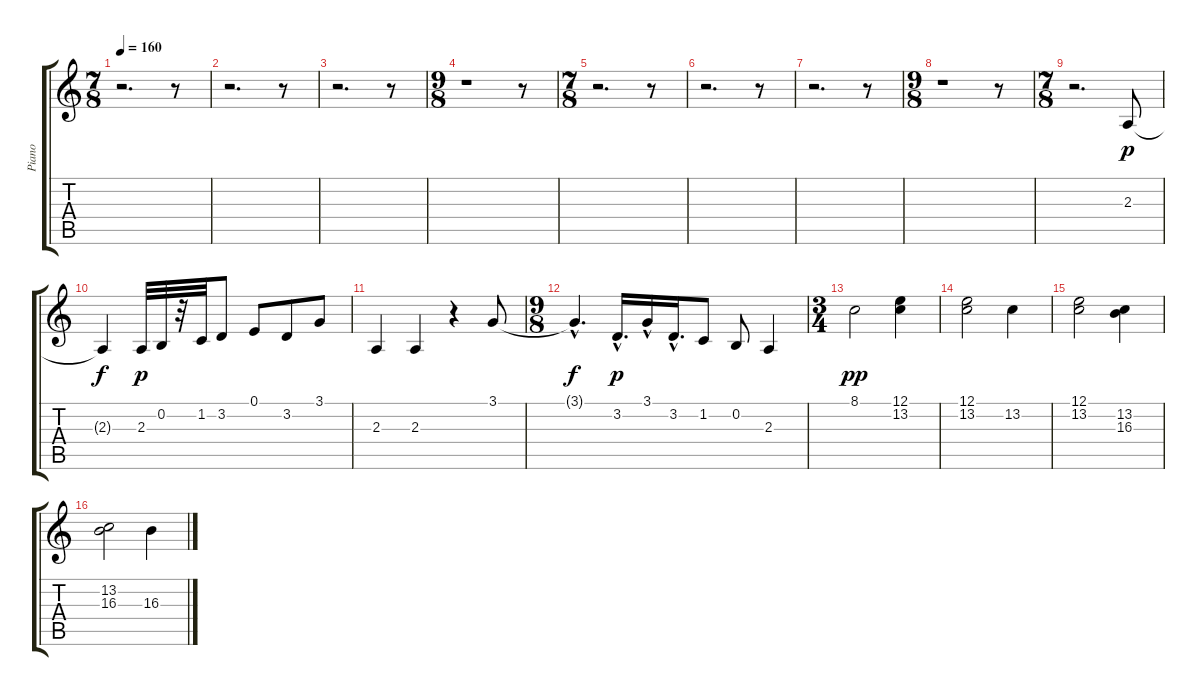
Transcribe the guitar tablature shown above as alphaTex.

\track ("Piano" "Piano") {instrument electricgrandpiano}
\staff {score tabs}
\tuning (E4 B3 G3 D3 A2 E2) {hide}
\ts (7 8)
\tempo 160
\clef g2
\ks c
r.2{d dy p} r.8 |
r.2{d} r.8 |
r.2{d} r.8 |
\ts (9 8)
r.1 r.8 |
\ts (7 8)
r.2{d} r.8 |
r.2{d} r.8 |
r.2{d} r.8 |
\ts (9 8)
r.1 r.8 |
\ts (7 8)
r.2{d} 2.3.8 |
2.3{t}.4{dy f} 2.3.32{dy p} 0.2.32 r.32 1.2.32 3.2.8 0.1.8 3.2.8 3.1.8 |
2.3.4 2.3.4 r.4 3.1.8 |
\ts (9 8)
3.1{hac t}.4{d dy f} 3.2{hac}.16{d dy p} 3.1{hac}.16 3.2{hac}.16{d} 1.2.8 0.2.8 2.3.4 |
\ts (3 4)
8.1.2{dy pp balance 8 instrument electricgrandpiano} (12.1 13.2).4 |
(12.1 13.2).2 13.2.4 |
(12.1 13.2).2 (13.2 16.3).4 |
(13.2 16.3).2 16.3.4
